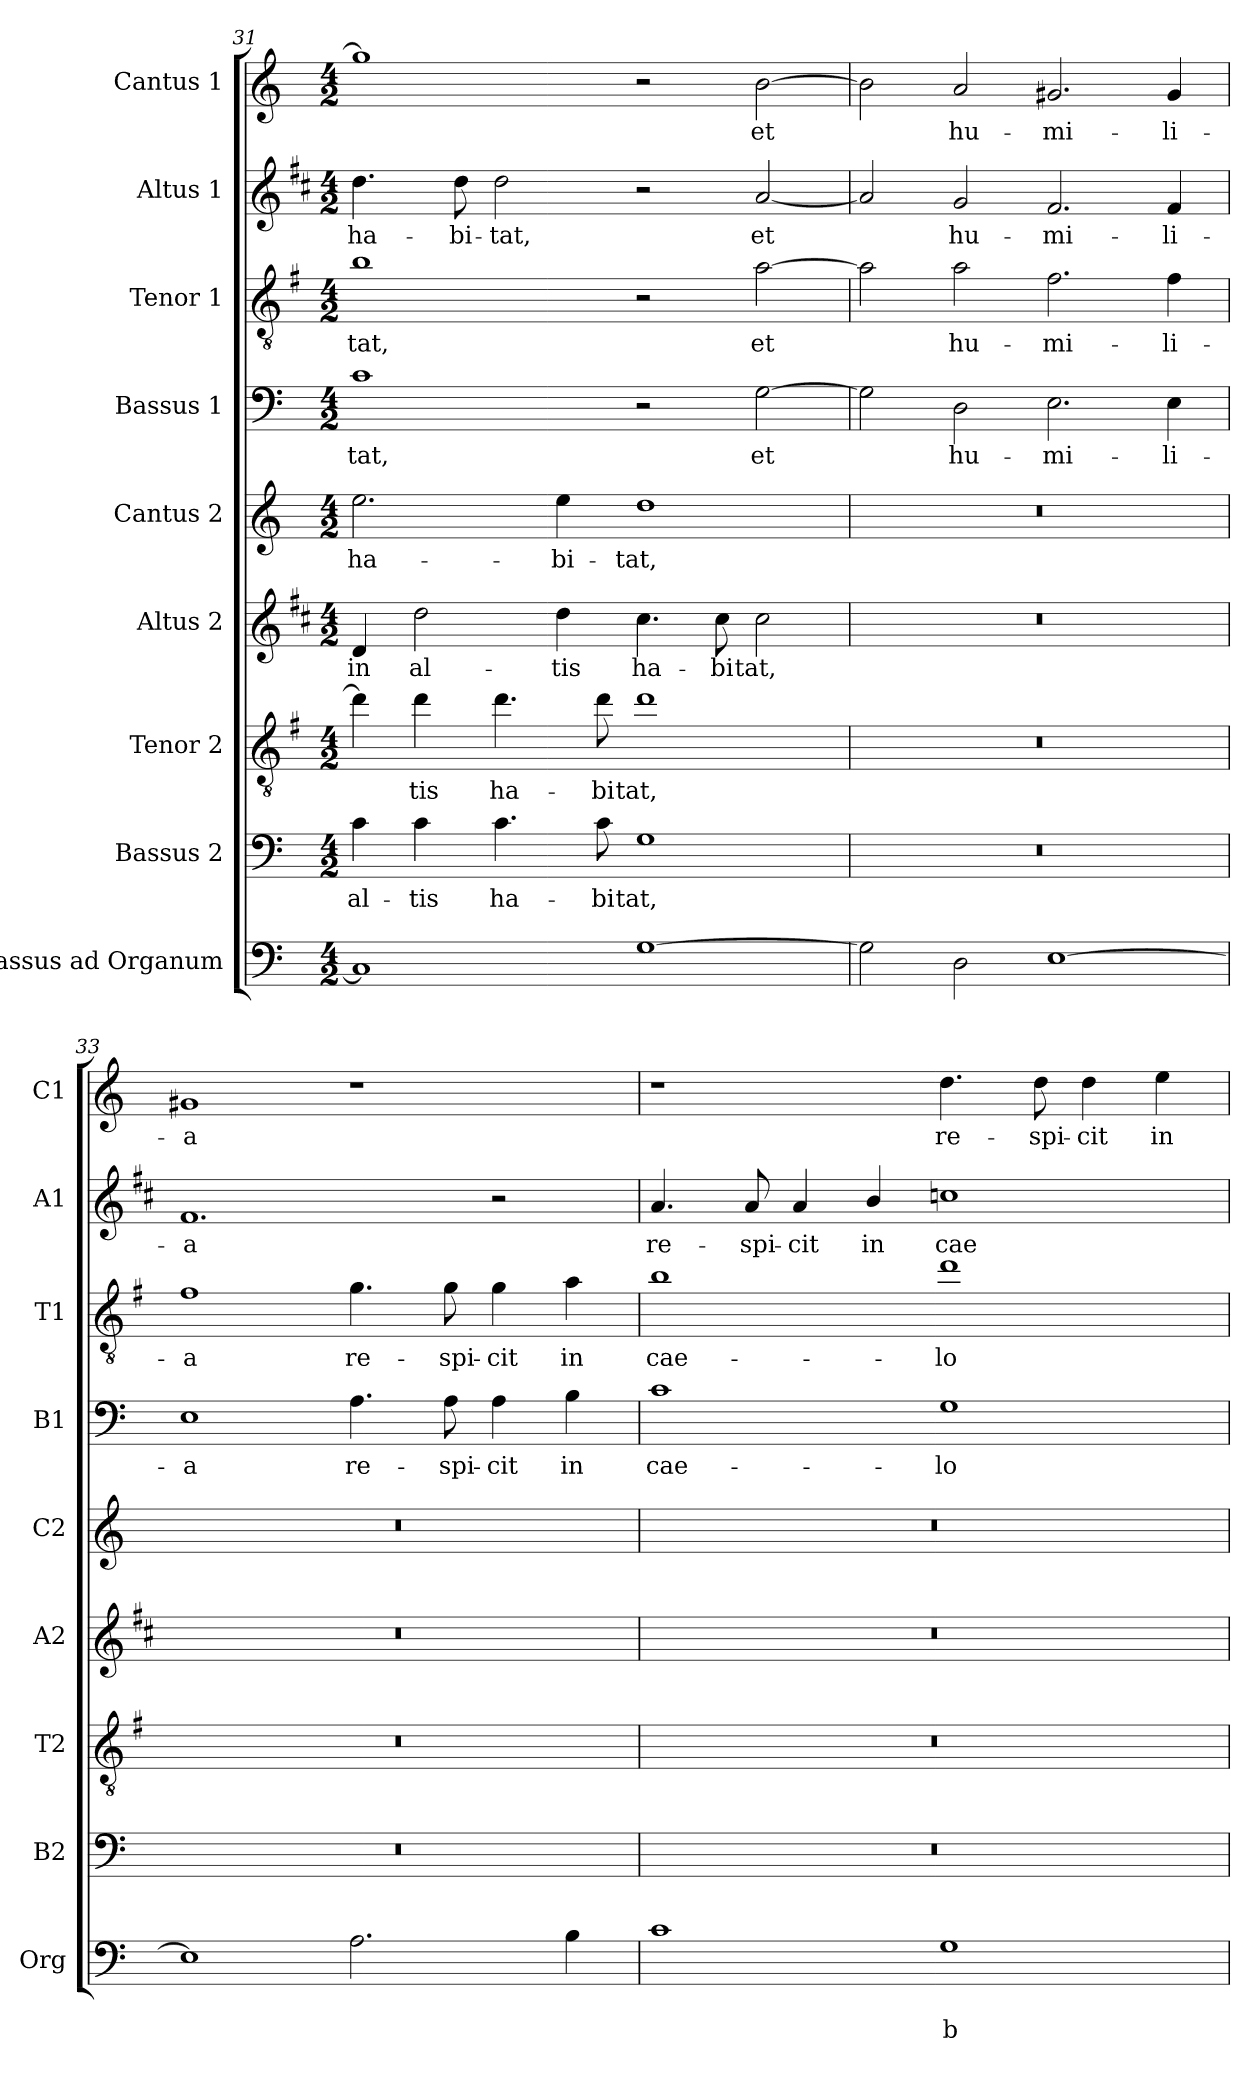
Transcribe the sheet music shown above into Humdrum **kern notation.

**kern	**text	**text	**kern	**text	**kern	**text	**kern	**text	**kern	**text	**kern	**text	**kern	**text	**kern	**text	**kern	**text
*part9	*part9	*part9	*part8	*part8	*part7	*part7	*part6	*part6	*part5	*part5	*part4	*part4	*part3	*part3	*part2	*part2	*part1	*part1
*staff9	*staff9	*staff9	*staff8	*staff8	*staff7	*staff7	*staff6	*staff6	*staff5	*staff5	*staff4	*staff4	*staff3	*staff3	*staff2	*staff2	*staff1	*staff1
*I"Bassus ad Organum	*	*	*I"Bassus 2	*	*I"Tenor 2	*	*I"Altus 2	*	*I"Cantus 2	*	*I"Bassus 1	*	*I"Tenor 1	*	*I"Altus 1	*	*I"Cantus 1	*
*I'Org	*	*	*I'B2	*	*I'T2	*	*I'A2	*	*I'C2	*	*I'B1	*	*I'T1	*	*I'A1	*	*I'C1	*
!!LO:LB:g=z
*clefF4	*	*	*clefF4	*	*clefGv2	*	*clefG2	*	*clefG2	*	*clefF4	*	*clefGv2	*	*clefG2	*	*clefG2	*
*	*	*	*	*	*ITrd4c7	*	*ITrd1c2	*	*	*	*	*	*ITrd4c7	*	*ITrd1c2	*	*	*
*k[]	*	*	*k[]	*	*k[]	*	*k[]	*	*k[]	*	*k[]	*	*k[]	*	*k[]	*	*k[]	*
*C:	*	*	*C:	*	*C:	*	*C:	*	*C:	*	*C:	*	*C:	*	*C:	*	*C:	*
*M4/2	*	*	*M4/2	*	*M4/2	*	*M4/2	*	*M4/2	*	*M4/2	*	*M4/2	*	*M4/2	*	*M4/2	*
=31	=31	=31	=31	=31	=31	=31	=31	=31	=31	=31	=31	=31	=31	=31	=31	=31	=31	=31
!	!	!	!	!LO:LY:b	!	!	!	!LO:LY:b	!	!LO:LY:b	!	!LO:LY:b	!	!LO:LY:b	!	!LO:LY:b	!	!
1C]	.	.	4c\	al-	4g\]	.	4c/	in	2.ee\	ha-	1c	-tat,	1e	-tat,	4.cc\	ha-	1gg]	.
!	!	!	!	!LO:LY:b	!	!LO:LY:b	!	!LO:LY:b	!	!	!	!	!	!	!	!	!	!
.	.	.	4c\	-tis	4g\	-tis	2cc\	al-	.	.	.	.	.	.	.	.	.	.
!	!	!	!	!	!	!	!	!	!	!	!	!	!	!	!	!LO:LY:b	!	!
.	.	.	.	.	.	.	.	.	.	.	.	.	.	.	8cc\	-bi-	.	.
!	!	!	!	!LO:LY:b	!	!LO:LY:b	!	!	!	!	!	!	!	!	!	!LO:LY:b	!	!
.	.	.	4.c\	ha-	4.g\	ha-	.	.	.	.	.	.	.	.	2cc\	-tat,	.	.
!	!	!	!	!	!	!	!	!LO:LY:b	!	!LO:LY:b	!	!	!	!	!	!	!	!
.	.	.	.	.	.	.	4cc\	-tis	4ee\	-bi-	.	.	.	.	.	.	.	.
!	!	!	!	!LO:LY:b	!	!LO:LY:b	!	!	!	!	!	!	!	!	!	!	!	!
.	.	.	8c\	-bi-	8g\	-bi-	.	.	.	.	.	.	.	.	.	.	.	.
!	!	!	!	!LO:LY:b	!	!LO:LY:b	!	!LO:LY:b	!	!LO:LY:b	!	!	!	!	!	!	!	!
[1G	.	.	1G	-tat,	1g	-tat,	4.b\	ha-	1dd	-tat,	2r	.	2r	.	2r	.	2r	.
!	!	!	!	!	!	!	!	!LO:LY:b	!	!	!	!	!	!	!	!	!	!
.	.	.	.	.	.	.	8b\	-bi-	.	.	.	.	.	.	.	.	.	.
!	!	!	!	!	!	!	!	!LO:LY:b	!	!	!	!LO:LY:b	!	!LO:LY:b	!	!LO:LY:b	!	!LO:LY:b
.	.	.	.	.	.	.	2b\	-tat,	.	.	[2G\	et	[2d\	et	[2g/	et	[2b\	et
=32	=32	=32	=32	=32	=32	=32	=32	=32	=32	=32	=32	=32	=32	=32	=32	=32	=32	=32
2G\]	.	.	0r	.	0r	.	0r	.	0r	.	2G\]	.	2d\]	.	2g/]	.	2b\]	.
!	!	!	!	!	!	!	!	!	!	!	!	!LO:LY:b	!	!LO:LY:b	!	!LO:LY:b	!	!LO:LY:b
2D\	.	.	.	.	.	.	.	.	.	.	2D\	hu-	2d\	hu-	2f/	hu-	2a/	hu-
!	!	!	!	!	!	!	!	!	!	!	!	!LO:LY:b	!	!LO:LY:b	!	!LO:LY:b	!	!LO:LY:b
[1E	.	.	.	.	.	.	.	.	.	.	2.E\	-mi-	2.B\	-mi-	2.e/	-mi-	2.g#X/	-mi-
!	!	!	!	!	!	!	!	!	!	!	!	!LO:LY:b	!	!LO:LY:b	!	!LO:LY:b	!	!LO:LY:b
.	.	.	.	.	.	.	.	.	.	.	4E\	-li-	4B\	-li-	4e/	-li-	4g#/	-li-
=33	=33	=33	=33	=33	=33	=33	=33	=33	=33	=33	=33	=33	=33	=33	=33	=33	=33	=33
!	!	!	!	!	!	!	!	!	!	!	!	!LO:LY:b	!	!LO:LY:b	!	!LO:LY:b	!	!LO:LY:b
1E]	.	.	0r	.	0r	.	0r	.	0r	.	1E	-a	1B	-a	1.e	-a	1g#X	-a
!	!	!	!	!	!	!	!	!	!	!	!	!LO:LY:b	!	!LO:LY:b	!	!	!	!
2.A\	.	.	.	.	.	.	.	.	.	.	4.A\	re-	4.c\	re-	.	.	1r	.
!	!	!	!	!	!	!	!	!	!	!	!	!LO:LY:b	!	!LO:LY:b	!	!	!	!
.	.	.	.	.	.	.	.	.	.	.	8A\	-spi-	8c\	-spi-	.	.	.	.
!	!	!	!	!	!	!	!	!	!	!	!	!LO:LY:b	!	!LO:LY:b	!	!	!	!
.	.	.	.	.	.	.	.	.	.	.	4A\	-cit	4c\	-cit	2r	.	.	.
!	!	!	!	!	!	!	!	!	!	!	!	!LO:LY:b	!	!LO:LY:b	!	!	!	!
4B\	.	.	.	.	.	.	.	.	.	.	4B\	in	4d\	in	.	.	.	.
=34	=34	=34	=34	=34	=34	=34	=34	=34	=34	=34	=34	=34	=34	=34	=34	=34	=34	=34
!	!	!	!	!	!	!	!	!	!	!	!	!LO:LY:b	!	!LO:LY:b	!	!LO:LY:b	!	!
1c	.	.	0r	.	0r	.	0r	.	0r	.	1c	cae-	1e	cae-	4.g/	re-	1r	.
!	!	!	!	!	!	!	!	!	!	!	!	!	!	!	!	!LO:LY:b	!	!
.	.	.	.	.	.	.	.	.	.	.	.	.	.	.	8g/	-spi-	.	.
!	!	!	!	!	!	!	!	!	!	!	!	!	!	!	!	!LO:LY:b	!	!
.	.	.	.	.	.	.	.	.	.	.	.	.	.	.	4g/	-cit	.	.
!	!	!	!	!	!	!	!	!	!	!	!	!	!	!	!	!LO:LY:b	!	!
.	.	.	.	.	.	.	.	.	.	.	.	.	.	.	4a/	in	.	.
!	!	!LO:LY:b	!	!	!	!	!	!	!	!	!	!LO:LY:b	!	!LO:LY:b	!	!LO:LY:b	!	!LO:LY:b
1G	.	b	.	.	.	.	.	.	.	.	1G	-lo	1g	-lo	1b-X	cae-	4.dd\	re-
!	!	!	!	!	!	!	!	!	!	!	!	!	!	!	!	!	!	!LO:LY:b
.	.	.	.	.	.	.	.	.	.	.	.	.	.	.	.	.	8dd\	-spi-
!	!	!	!	!	!	!	!	!	!	!	!	!	!	!	!	!	!	!LO:LY:b
.	.	.	.	.	.	.	.	.	.	.	.	.	.	.	.	.	4dd\	-cit
!	!	!	!	!	!	!	!	!	!	!	!	!	!	!	!	!	!	!LO:LY:b
.	.	.	.	.	.	.	.	.	.	.	.	.	.	.	.	.	4ee\	in
=	=	=	=	=	=	=	=	=	=	=	=	=	=	=	=	=	=	=
*-	*-	*-	*-	*-	*-	*-	*-	*-	*-	*-	*-	*-	*-	*-	*-	*-	*-	*-
